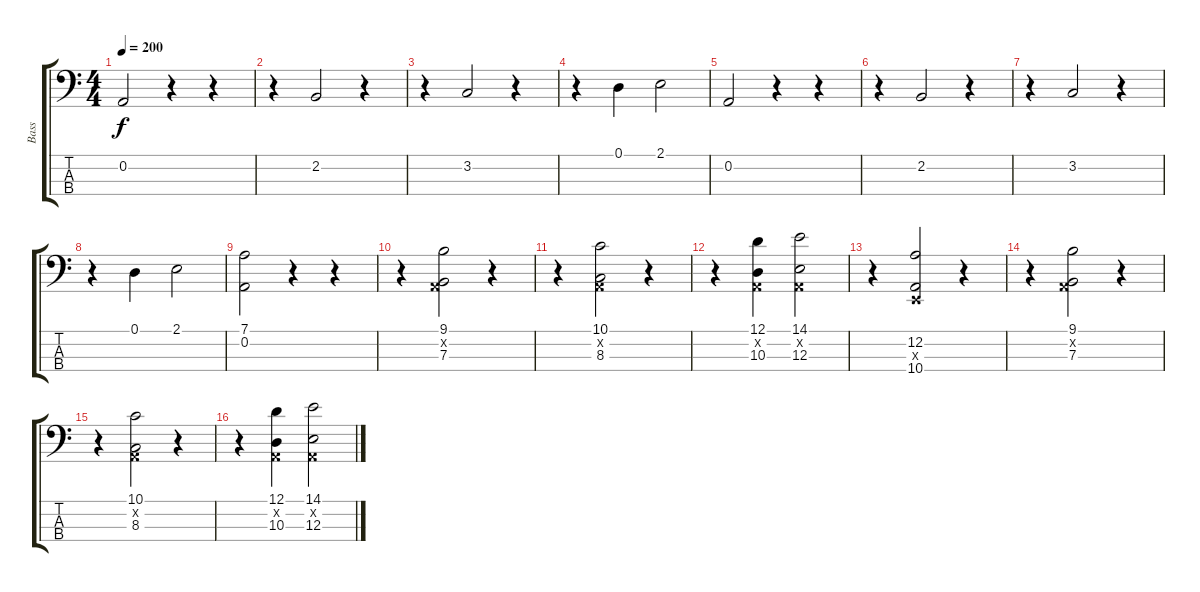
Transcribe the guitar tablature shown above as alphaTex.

\track ("Bass" "Bass") {instrument acousticbass}
\staff {score tabs}
\tuning (D2 A1 E1 B0) {hide}
\ts (4 4)
\tempo 200
\clef f4
\ks c
0.2.2{dy f} r.4 r.4 |
r.4 2.2.2 r.4 |
r.4 3.2.2 r.4 |
r.4 0.1.4 2.1.2 |
0.2.2 r.4 r.4 |
r.4 2.2.2 r.4 |
r.4 3.2.2 r.4 |
r.4 0.1.4 2.1.2 |
(7.1 0.2).2 r.4 r.4 |
r.4 (9.1 0.2{x} 7.3).2 r.4 |
r.4 (10.1 0.2{x} 8.3).2 r.4 |
r.4 (12.1 0.2{x} 10.3).4 (14.1 0.2{x} 12.3).2 |
r.4 (12.2 0.3{x} 10.4).2 r.4 |
r.4 (9.1 0.2{x} 7.3).2 r.4 |
r.4 (10.1 0.2{x} 8.3).2 r.4 |
r.4 (12.1 0.2{x} 10.3).4 (14.1 0.2{x} 12.3).2
